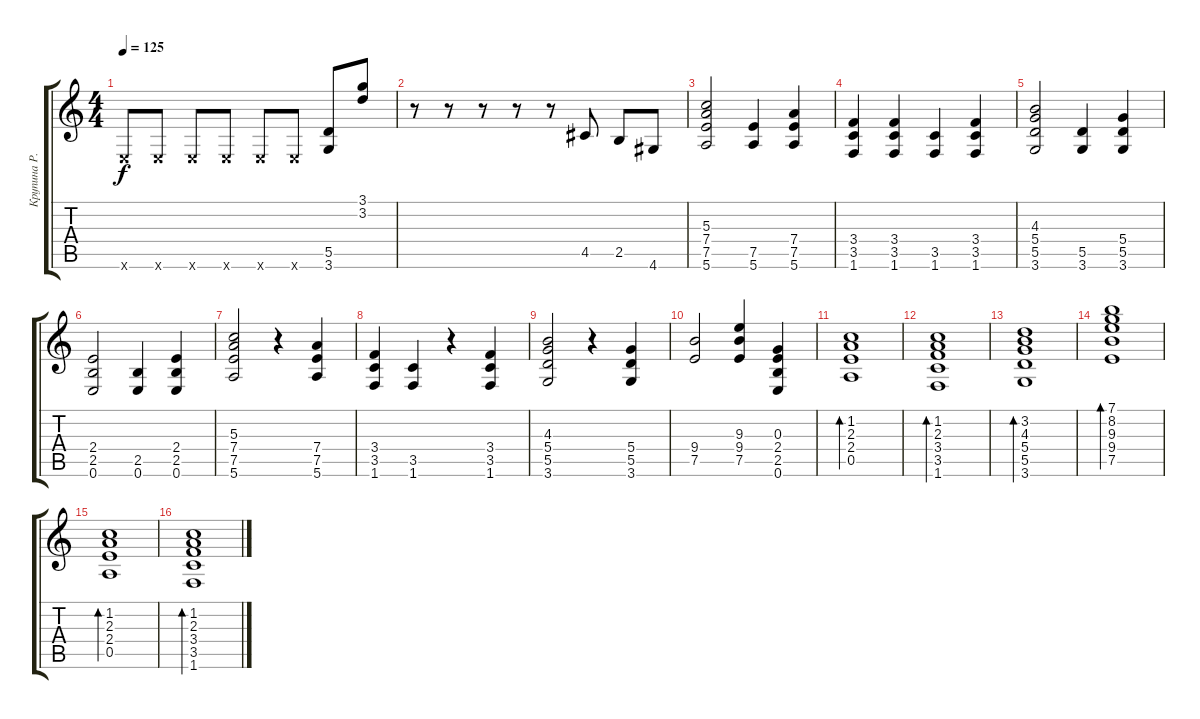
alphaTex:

\track ("Крупина Р.В." "Крупина Р.") {instrument acousticguitarsteel}
\staff {score tabs}
\tuning (E4 B3 G3 D3 A2 E2) {hide}
\ts (4 4)
\tempo 125
\clef g2
\ks c
0.6{x}.8{dy f} 0.6{x}.8 0.6{x}.8 0.6{x}.8 0.6{x}.8 0.6{x}.8 (5.5 3.6).8 (3.1 3.2).8 |
r.8 r.8 r.8 r.8 r.8 4.5.8 2.5.8 4.6.8 |
(5.3 7.4 7.5 5.6).2 (7.5 5.6).4 (7.4 7.5 5.6).4 |
(3.4 3.5 1.6).4 (3.4 3.5 1.6).4 (3.5 1.6).4 (3.4 3.5 1.6).4 |
(4.3 5.4 5.5 3.6).2 (5.5 3.6).4 (5.4 5.5 3.6).4 |
(2.4 2.5 0.6).2 (2.5 0.6).4 (2.4 2.5 0.6).4 |
(5.3 7.4 7.5 5.6).2 r.4 (7.4 7.5 5.6).4 |
(3.4 3.5 1.6).4 (3.5 1.6).4 r.4 (3.4 3.5 1.6).4 |
(4.3 5.4 5.5 3.6).2 r.4 (5.4 5.5 3.6).4 |
(9.4 7.5).2 (9.3 9.4 7.5).4 (0.3 2.4 2.5 0.6).4 |
(1.2 2.3 2.4 0.5).1{bd 240} |
(1.2 2.3 3.4 3.5 1.6).1{bd 240} |
(3.2 4.3 5.4 5.5 3.6).1{bd 240} |
(7.1 8.2 9.3 9.4 7.5).1{bd 240} |
(1.2 2.3 2.4 0.5).1{bd 240} |
(1.2 2.3 3.4 3.5 1.6).1{bd 240}
